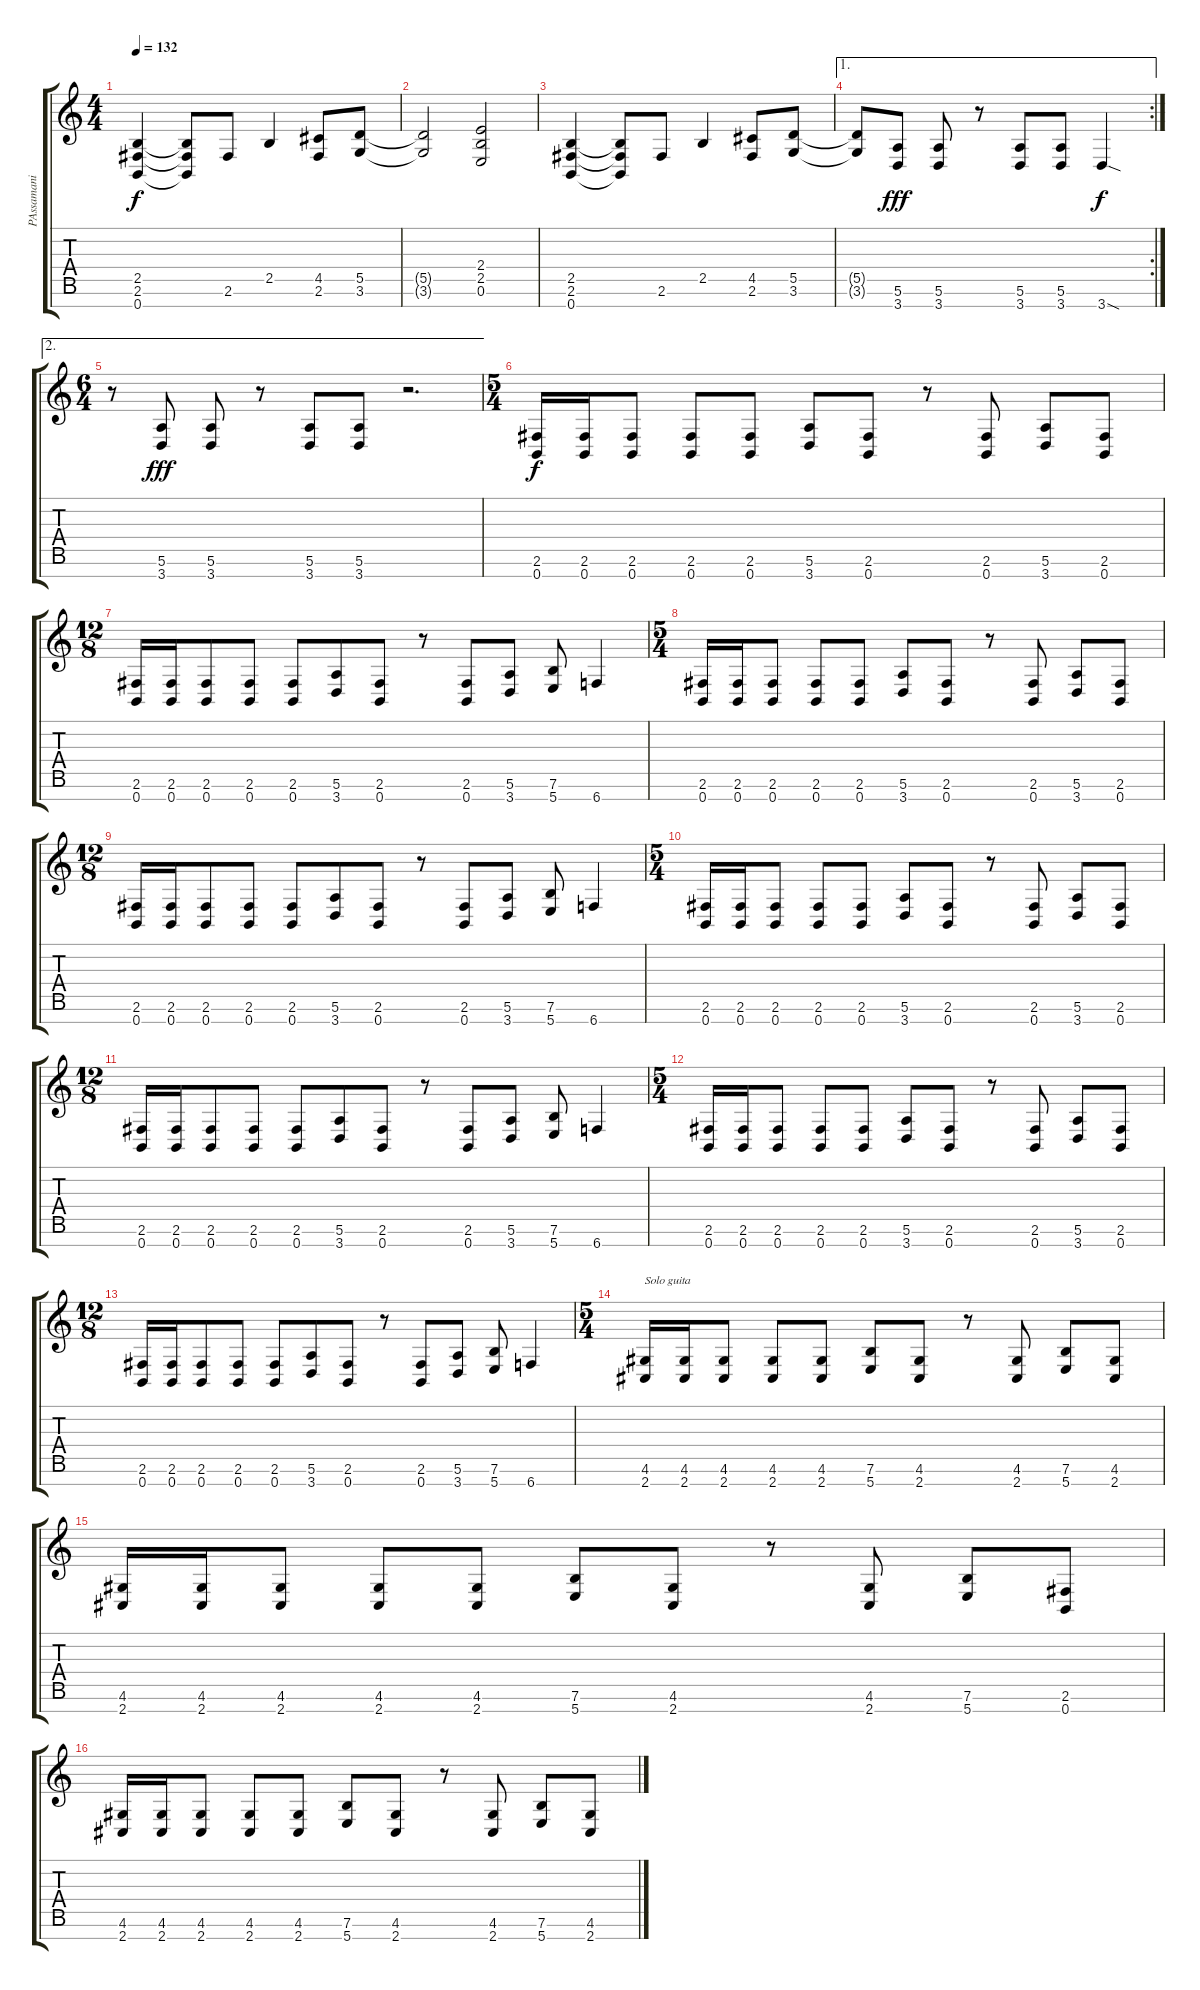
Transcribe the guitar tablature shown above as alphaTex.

\track ("PAssamani" "PAssamani") {instrument distortionguitar}
\staff {score tabs}
\tuning (E4 B3 G3 D3 A2 E2 B1) {hide}
\ts (4 4)
\tempo 132
\clef g2
\ks c
(2.5 2.6 0.7).4{dy f} (2.5{t} 2.6{t} 0.7{t}).8 2.6.8 2.5.4 (4.5 2.6).8 (5.5 3.6).8 |
(5.5{t} 3.6{t}).2 (2.4 2.5 0.6).2 |
(2.5 2.6 0.7).4 (2.5{t} 2.6{t} 0.7{t}).8 2.6.8 2.5.4 (4.5 2.6).8 (5.5 3.6).8 |
\ae 1
\rc 2
(5.5{t} 3.6{t}).8 (5.6 3.7).8{dy fff} (5.6 3.7).8 r.8 (5.6 3.7).8 (5.6 3.7).8 3.7{sod}.4{dy f} |
\ae 2
\ts (6 4)
r.8 (5.6 3.7).8{dy fff} (5.6 3.7).8 r.8 (5.6 3.7).8 (5.6 3.7).8 r.2{d} |
\ts (5 4)
(2.6 0.7).16{dy f} (2.6 0.7).16 (2.6 0.7).8 (2.6 0.7).8 (2.6 0.7).8 (5.6 3.7).8 (2.6 0.7).8 r.8 (2.6 0.7).8 (5.6 3.7).8 (2.6 0.7).8 |
\ts (12 8)
(2.6 0.7).16 (2.6 0.7).16 (2.6 0.7).8 (2.6 0.7).8 (2.6 0.7).8 (5.6 3.7).8 (2.6 0.7).8 r.8 (2.6 0.7).8 (5.6 3.7).8 (7.6 5.7).8 6.7.4 |
\ts (5 4)
(2.6 0.7).16 (2.6 0.7).16 (2.6 0.7).8 (2.6 0.7).8 (2.6 0.7).8 (5.6 3.7).8 (2.6 0.7).8 r.8 (2.6 0.7).8 (5.6 3.7).8 (2.6 0.7).8 |
\ts (12 8)
(2.6 0.7).16 (2.6 0.7).16 (2.6 0.7).8 (2.6 0.7).8 (2.6 0.7).8 (5.6 3.7).8 (2.6 0.7).8 r.8 (2.6 0.7).8 (5.6 3.7).8 (7.6 5.7).8 6.7.4 |
\ts (5 4)
(2.6 0.7).16 (2.6 0.7).16 (2.6 0.7).8 (2.6 0.7).8 (2.6 0.7).8 (5.6 3.7).8 (2.6 0.7).8 r.8 (2.6 0.7).8 (5.6 3.7).8 (2.6 0.7).8 |
\ts (12 8)
(2.6 0.7).16 (2.6 0.7).16 (2.6 0.7).8 (2.6 0.7).8 (2.6 0.7).8 (5.6 3.7).8 (2.6 0.7).8 r.8 (2.6 0.7).8 (5.6 3.7).8 (7.6 5.7).8 6.7.4 |
\ts (5 4)
(2.6 0.7).16 (2.6 0.7).16 (2.6 0.7).8 (2.6 0.7).8 (2.6 0.7).8 (5.6 3.7).8 (2.6 0.7).8 r.8 (2.6 0.7).8 (5.6 3.7).8 (2.6 0.7).8 |
\ts (12 8)
(2.6 0.7).16 (2.6 0.7).16 (2.6 0.7).8 (2.6 0.7).8 (2.6 0.7).8 (5.6 3.7).8 (2.6 0.7).8 r.8 (2.6 0.7).8 (5.6 3.7).8 (7.6 5.7).8 6.7.4 |
\ts (5 4)
(4.6 2.7).16{txt "Solo guita"} (4.6 2.7).16 (4.6 2.7).8 (4.6 2.7).8 (4.6 2.7).8 (7.6 5.7).8 (4.6 2.7).8 r.8 (4.6 2.7).8 (7.6 5.7).8 (4.6 2.7).8 |
(4.6 2.7).16 (4.6 2.7).16 (4.6 2.7).8 (4.6 2.7).8 (4.6 2.7).8 (7.6 5.7).8 (4.6 2.7).8 r.8 (4.6 2.7).8 (7.6 5.7).8 (2.6 0.7).8 |
(4.6 2.7).16 (4.6 2.7).16 (4.6 2.7).8 (4.6 2.7).8 (4.6 2.7).8 (7.6 5.7).8 (4.6 2.7).8 r.8 (4.6 2.7).8 (7.6 5.7).8 (4.6 2.7).8
